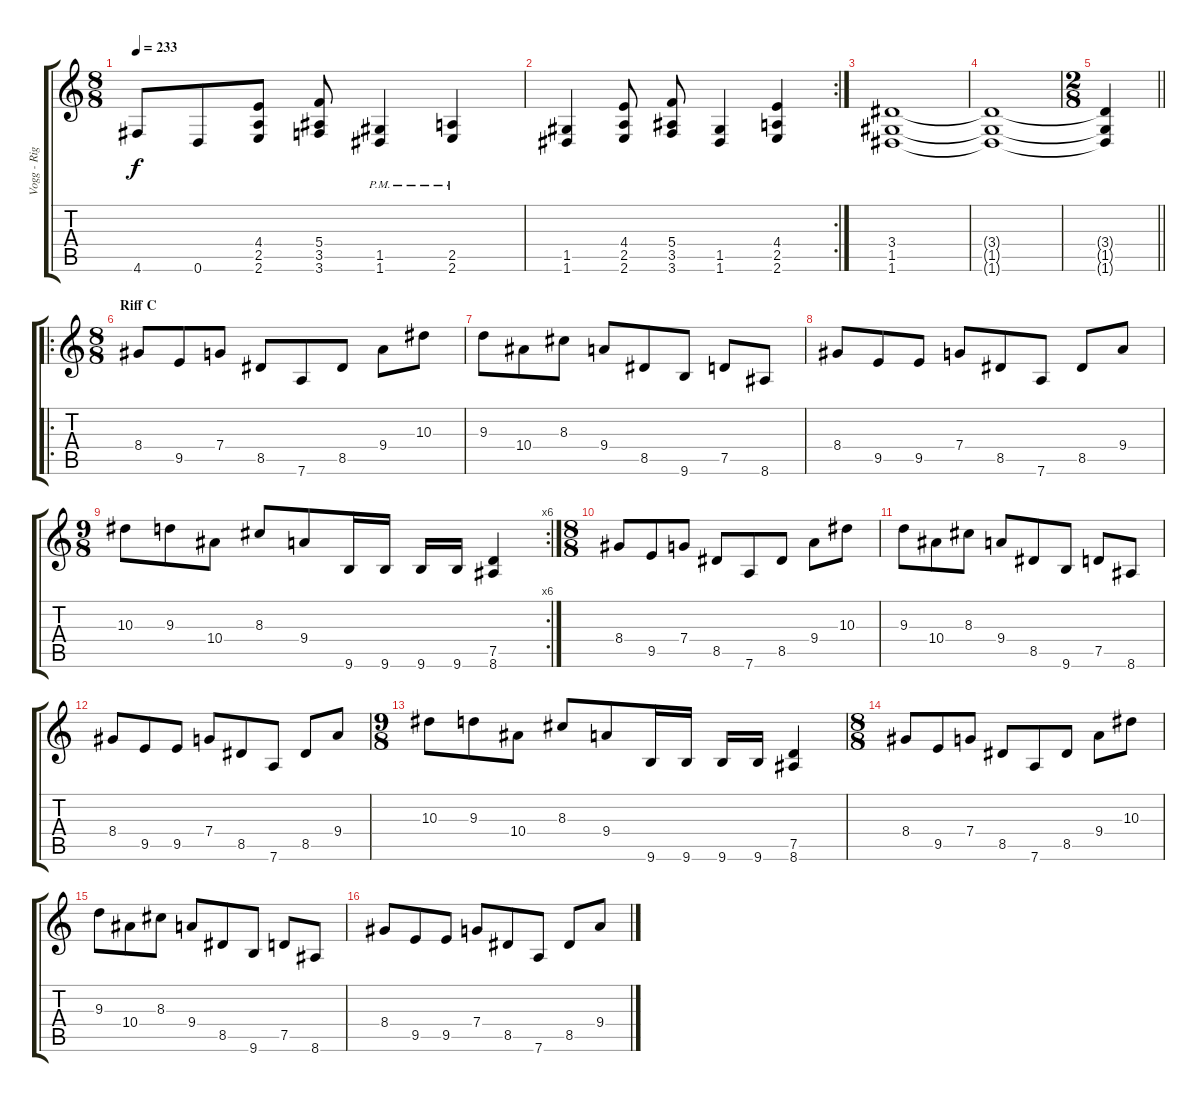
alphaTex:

\track ("Vogg - Right" "Vogg - Rig") {instrument distortionguitar}
\staff {score tabs}
\tuning (D4 A3 F3 C3 G2 D2) {hide}
\ts (8 8)
\tempo 233
\clef g2
\ks c
4.6.8{dy f} 0.6.8 (4.4 2.5 2.6).8 (5.4 3.5 3.6).8 (1.5{pm} 1.6{pm}).4 (2.5{pm} 2.6{pm}).4 |
\rc 2
(1.5 1.6).4 (4.4 2.5 2.6).8 (5.4 3.5 3.6).8 (1.5 1.6).4 (4.4 2.5 2.6).4 |
(3.4 1.5 1.6).1 |
(3.4{t} 1.5{t} 1.6{t}).1 |
\ts (2 8)
\barLineRight lightlight
(3.4{t} 1.5{t} 1.6{t}).4 |
\ro
\ts (8 8)
\section ("" "Riff C")
8.4.8 9.5.8 7.4.8 8.5.8 7.6.8 8.5.8 9.4.8 10.3.8 |
9.3.8 10.4.8 8.3.8 9.4.8 8.5.8 9.6.8 7.5.8 8.6.8 |
8.4.8 9.5.8 9.5.8 7.4.8 8.5.8 7.6.8 8.5.8 9.4.8 |
\rc 6
\ts (9 8)
10.3.8 9.3.8 10.4.8 8.3.8 9.4.8 9.6.16 9.6.16 9.6.16 9.6.16 (7.5 8.6).4 |
\ts (8 8)
8.4.8 9.5.8 7.4.8 8.5.8 7.6.8 8.5.8 9.4.8 10.3.8 |
9.3.8 10.4.8 8.3.8 9.4.8 8.5.8 9.6.8 7.5.8 8.6.8 |
8.4.8 9.5.8 9.5.8 7.4.8 8.5.8 7.6.8 8.5.8 9.4.8 |
\ts (9 8)
10.3.8 9.3.8 10.4.8 8.3.8 9.4.8 9.6.16 9.6.16 9.6.16 9.6.16 (7.5 8.6).4 |
\ts (8 8)
8.4.8 9.5.8 7.4.8 8.5.8 7.6.8 8.5.8 9.4.8 10.3.8 |
9.3.8 10.4.8 8.3.8 9.4.8 8.5.8 9.6.8 7.5.8 8.6.8 |
8.4.8 9.5.8 9.5.8 7.4.8 8.5.8 7.6.8 8.5.8 9.4.8
